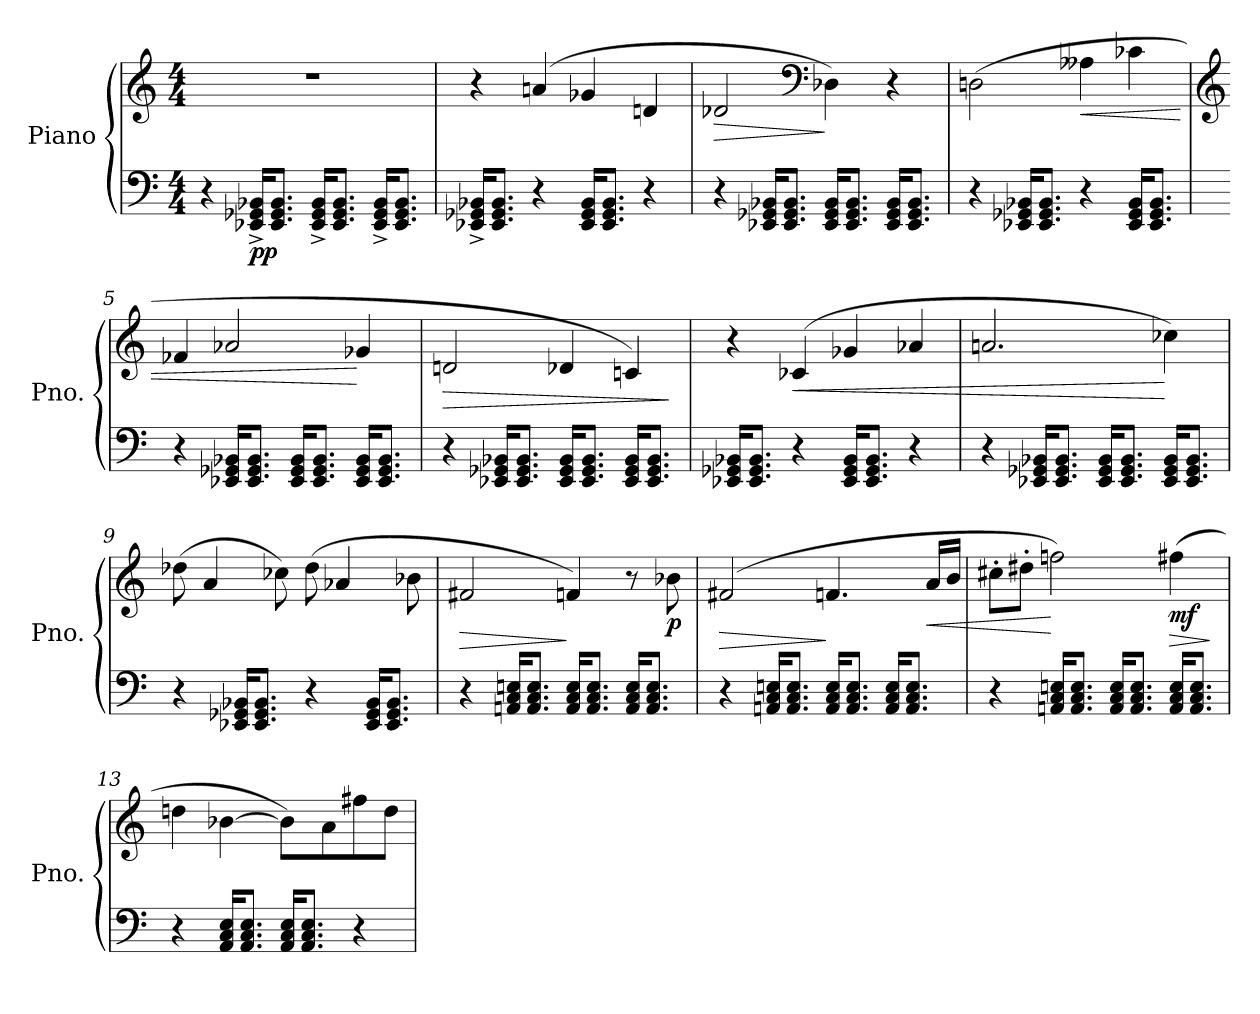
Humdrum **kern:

**kern	**kern	**dynam
*part1	*part1	*part1
*staff2	*staff1	*staff1/2
*I"Piano	*	*
*I'Pno.	*	*
*clefF4	*clefG2	*
*k[]	*k[]	*
*M4/4	*M4/4	*
*MM72	*MM72	*
=1	=1	=1
4r	1r	.
!	!	!LO:DY:b=2
16EE-X/^ 16GG-X/^ 16BB-X/^KL	.	pp
8.EE-/ 8.GG-/ 8.BB-/J	.	.
16EE-/^ 16GG-/^ 16BB-/^KL	.	.
8.EE-/ 8.GG-/ 8.BB-/J	.	.
16EE-/^ 16GG-/^ 16BB-/^KL	.	.
8.EE-/ 8.GG-/ 8.BB-/J	.	.
=2	=2	=2
16EE-X/^ 16GG-X/^ 16BB-X/^KL	4r	.
8.EE-/ 8.GG-/ 8.BB-/J	.	.
4r	(>4an/	.
16EE-/ 16GG-/ 16BB-/KL	4g-X/	.
8.EE-/ 8.GG-/ 8.BB-/J	.	.
4r	4dn/	.
=3	=3	=3
!	!	!LO:HP:b
4r	2d-X/	>
16EE-X/ 16GG-X/ 16BB-X/KL	.	.
8.EE-/ 8.GG-/ 8.BB-/J	.	.
*	*clefF4	*
16EE-/ 16GG-/ 16BB-/KL	4D-X\)	]
8.EE-/ 8.GG-/ 8.BB-/J	.	.
16EE-/ 16GG-/ 16BB-/KL	4r	.
8.EE-/ 8.GG-/ 8.BB-/J	.	.
=4	=4	=4
4r	(>2Dn\	.
16EE-X/ 16GG-X/ 16BB-X/KL	.	.
8.EE-/ 8.GG-/ 8.BB-/J	.	.
!	!	!LO:HP:b
4r	4A--X\	<
16EE-/ 16GG-/ 16BB-/KL	4c-X\	.
8.EE-/ 8.GG-/ 8.BB-/J	.	.
!!LO:LB:g=z
=5	=5	=5
*	*clefG2	*
4r	4f-X/	.
16EE-X/ 16GG-X/ 16BB-X/KL	2a-X/	.
8.EE-/ 8.GG-/ 8.BB-/J	.	.
16EE-/ 16GG-/ 16BB-/KL	.	.
8.EE-/ 8.GG-/ 8.BB-/J	.	.
16EE-/ 16GG-/ 16BB-/KL	4g-X/	[
8.EE-/ 8.GG-/ 8.BB-/J	.	.
=6	=6	=6
!	!	!LO:HP:b
4r	2dn/	>
16EE-X/ 16GG-X/ 16BB-X/KL	.	.
8.EE-/ 8.GG-/ 8.BB-/J	.	.
16EE-/ 16GG-/ 16BB-/KL	4d-X/	.
8.EE-/ 8.GG-/ 8.BB-/J	.	.
16EE-/ 16GG-/ 16BB-/KL	4cn/)	.
8.EE-/ 8.GG-/ 8.BB-/J	.	.
.	.	]
=7	=7	=7
16EE-X/ 16GG-X/ 16BB-X/KL	4r	.
8.EE-/ 8.GG-/ 8.BB-/J	.	.
!	!	!LO:HP:b
4r	(>4c-X/	<
16EE-/ 16GG-/ 16BB-/KL	4g-X/	.
8.EE-/ 8.GG-/ 8.BB-/J	.	.
4r	4a-X/	.
=8	=8	=8
4r	2.an/	.
16EE-X/ 16GG-X/ 16BB-X/KL	.	.
8.EE-/ 8.GG-/ 8.BB-/J	.	.
16EE-/ 16GG-/ 16BB-/KL	.	.
8.EE-/ 8.GG-/ 8.BB-/J	.	.
16EE-/ 16GG-/ 16BB-/KL	4cc-X\)	[
8.EE-/ 8.GG-/ 8.BB-/J	.	.
!!LO:LB:g=z
=9	=9	=9
4r	(>8dd-X\	.
.	4a/	.
16EE-X/ 16GG-X/ 16BB-X/KL	.	.
8.EE-/ 8.GG-/ 8.BB-/J	.	.
.	8cc-X\)	.
4r	(>8dd-\	.
.	4a-X/	.
16EE-/ 16GG-/ 16BB-/KL	.	.
8.EE-/ 8.GG-/ 8.BB-/J	.	.
.	8b-X\	.
=10	=10	=10
!	!	!LO:HP:b
4r	2f#X/	>
16AAn/ 16C/ 16En/KL	.	.
8.AA/ 8.C/ 8.E/J	.	.
16AA/ 16C/ 16E/KL	4fn/)	]
8.AA/ 8.C/ 8.E/J	.	.
16AA/ 16C/ 16E/KL	8r	.
8.AA/ 8.C/ 8.E/J	.	.
!	!	!LO:DY:b
.	8b-X\	p
=11	=11	=11
!	!	!LO:HP:b
4r	(>2f#X/	>
16AAn/ 16C/ 16En/KL	.	.
8.AA/ 8.C/ 8.E/J	.	.
16AA/ 16C/ 16E/KL	4.fn/	]
8.AA/ 8.C/ 8.E/J	.	.
16AA/ 16C/ 16E/KL	.	.
8.AA/ 8.C/ 8.E/J	.	.
!	!	!LO:HP:b
.	16a/LL	<
.	16b/JJ	.
=12	=12	=12
4r	8cc#X'\L	.
.	8dd#X'\J	.
16AAn/ 16C/ 16En/KL	2ffn\)	[
8.AA/ 8.C/ 8.E/J	.	.
16AA/ 16C/ 16E/KL	.	.
8.AA/ 8.C/ 8.E/J	.	.
!	!	!LO:HP:b
!	!	!LO:DY:n=1:b
16AA/ 16C/ 16E/KL	(>4ff#X\	> mf
8.AA/ 8.C/ 8.E/J	.	.
.	.	]
!!LO:LB:g=z
=13	=13	=13
4r	4ddn\	.
16AA/ 16C/ 16E/KL	[4b-X\	.
8.AA/ 8.C/ 8.E/J	.	.
16AA/ 16C/ 16E/KL	8b-\L])	.
8.AA/ 8.C/ 8.E/J	.	.
.	8a\	.
4r	8ff#X\	.
.	8dd\J	.
=	=	=
*-	*-	*-
